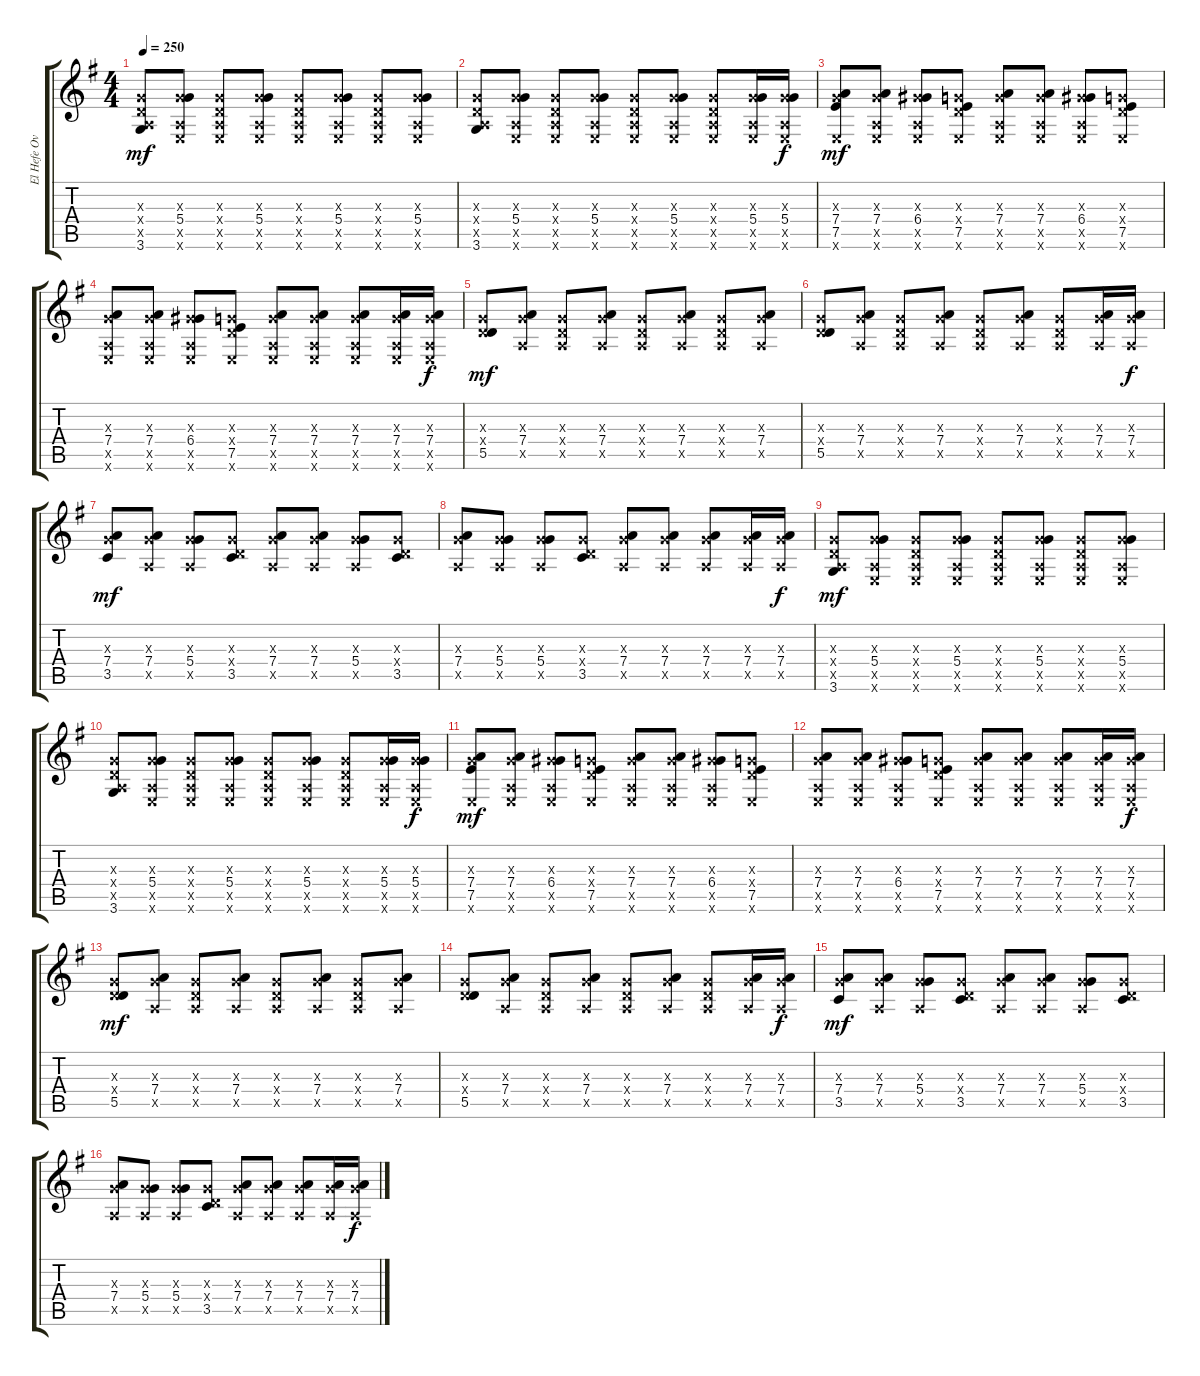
\track ("El Hefe Overdub" "El Hefe Ov") {instrument overdrivenguitar}
\staff {score tabs}
\tuning (E4 B3 G3 D3 A2 E2) {hide}
\ts (4 4)
\tempo 250
\clef g2
\ks eminor
(0.3{x} 0.4{x} 0.5{x} 3.6).8{dy mf} (0.3{x} 5.4 0.5{x} 0.6{x}).8 (0.3{x} 0.4{x} 0.5{x} 0.6{x}).8 (0.3{x} 5.4 0.5{x} 0.6{x}).8 (0.3{x} 0.4{x} 0.5{x} 0.6{x}).8 (0.3{x} 5.4 0.5{x} 0.6{x}).8 (0.3{x} 0.4{x} 0.5{x} 0.6{x}).8 (0.3{x} 5.4 0.5{x} 0.6{x}).8 |
(0.3{x} 0.4{x} 0.5{x} 3.6).8 (0.3{x} 5.4 0.5{x} 0.6{x}).8 (0.3{x} 0.4{x} 0.5{x} 0.6{x}).8 (0.3{x} 5.4 0.5{x} 0.6{x}).8 (0.3{x} 0.4{x} 0.5{x} 0.6{x}).8 (0.3{x} 5.4 0.5{x} 0.6{x}).8 (0.3{x} 0.4{x} 0.5{x} 0.6{x}).8 (0.3{x} 5.4 0.5{x} 0.6{x}).16 (0.3{x} 5.4 0.5{x} 0.6{x}).16{dy f} |
(0.3{x} 7.4 7.5 0.6{x}).8{dy mf} (0.3{x} 7.4 0.5{x} 0.6{x}).8 (0.3{x} 6.4 0.5{x} 0.6{x}).8 (0.3{x} 0.4{x} 7.5 0.6{x}).8 (0.3{x} 7.4 0.5{x} 0.6{x}).8 (0.3{x} 7.4 0.5{x} 0.6{x}).8 (0.3{x} 6.4 0.5{x} 0.6{x}).8 (0.3{x} 0.4{x} 7.5 0.6{x}).8 |
(0.3{x} 7.4 0.5{x} 0.6{x}).8 (0.3{x} 7.4 0.5{x} 0.6{x}).8 (0.3{x} 6.4 0.5{x} 0.6{x}).8 (0.3{x} 0.4{x} 7.5 0.6{x}).8 (0.3{x} 7.4 0.5{x} 0.6{x}).8 (0.3{x} 7.4 0.5{x} 0.6{x}).8 (0.3{x} 7.4 0.5{x} 0.6{x}).8 (0.3{x} 7.4 0.5{x} 0.6{x}).16 (0.3{x} 7.4 0.5{x} 0.6{x}).16{dy f} |
(0.3{x} 0.4{x} 5.5).8{dy mf} (0.3{x} 7.4 0.5{x}).8 (0.3{x} 0.4{x} 0.5{x}).8 (0.3{x} 7.4 0.5{x}).8 (0.3{x} 0.4{x} 0.5{x}).8 (0.3{x} 7.4 0.5{x}).8 (0.3{x} 0.4{x} 0.5{x}).8 (0.3{x} 7.4 0.5{x}).8 |
(0.3{x} 0.4{x} 5.5).8 (0.3{x} 7.4 0.5{x}).8 (0.3{x} 0.4{x} 0.5{x}).8 (0.3{x} 7.4 0.5{x}).8 (0.3{x} 0.4{x} 0.5{x}).8 (0.3{x} 7.4 0.5{x}).8 (0.3{x} 0.4{x} 0.5{x}).8 (0.3{x} 7.4 0.5{x}).16 (0.3{x} 7.4 0.5{x}).16{dy f} |
(0.3{x} 7.4 3.5).8{dy mf} (0.3{x} 7.4 0.5{x}).8 (0.3{x} 5.4 0.5{x}).8 (0.3{x} 0.4{x} 3.5).8 (0.3{x} 7.4 0.5{x}).8 (0.3{x} 7.4 0.5{x}).8 (0.3{x} 5.4 0.5{x}).8 (0.3{x} 0.4{x} 3.5).8 |
(0.3{x} 7.4 0.5{x}).8 (0.3{x} 5.4 0.5{x}).8 (0.3{x} 5.4 0.5{x}).8 (0.3{x} 0.4{x} 3.5).8 (0.3{x} 7.4 0.5{x}).8 (0.3{x} 7.4 0.5{x}).8 (0.3{x} 7.4 0.5{x}).8 (0.3{x} 7.4 0.5{x}).16 (0.3{x} 7.4 0.5{x}).16{dy f} |
(0.3{x} 0.4{x} 0.5{x} 3.6).8{dy mf} (0.3{x} 5.4 0.5{x} 0.6{x}).8 (0.3{x} 0.4{x} 0.5{x} 0.6{x}).8 (0.3{x} 5.4 0.5{x} 0.6{x}).8 (0.3{x} 0.4{x} 0.5{x} 0.6{x}).8 (0.3{x} 5.4 0.5{x} 0.6{x}).8 (0.3{x} 0.4{x} 0.5{x} 0.6{x}).8 (0.3{x} 5.4 0.5{x} 0.6{x}).8 |
(0.3{x} 0.4{x} 0.5{x} 3.6).8 (0.3{x} 5.4 0.5{x} 0.6{x}).8 (0.3{x} 0.4{x} 0.5{x} 0.6{x}).8 (0.3{x} 5.4 0.5{x} 0.6{x}).8 (0.3{x} 0.4{x} 0.5{x} 0.6{x}).8 (0.3{x} 5.4 0.5{x} 0.6{x}).8 (0.3{x} 0.4{x} 0.5{x} 0.6{x}).8 (0.3{x} 5.4 0.5{x} 0.6{x}).16 (0.3{x} 5.4 0.5{x} 0.6{x}).16{dy f} |
(0.3{x} 7.4 7.5 0.6{x}).8{dy mf} (0.3{x} 7.4 0.5{x} 0.6{x}).8 (0.3{x} 6.4 0.5{x} 0.6{x}).8 (0.3{x} 0.4{x} 7.5 0.6{x}).8 (0.3{x} 7.4 0.5{x} 0.6{x}).8 (0.3{x} 7.4 0.5{x} 0.6{x}).8 (0.3{x} 6.4 0.5{x} 0.6{x}).8 (0.3{x} 0.4{x} 7.5 0.6{x}).8 |
(0.3{x} 7.4 0.5{x} 0.6{x}).8 (0.3{x} 7.4 0.5{x} 0.6{x}).8 (0.3{x} 6.4 0.5{x} 0.6{x}).8 (0.3{x} 0.4{x} 7.5 0.6{x}).8 (0.3{x} 7.4 0.5{x} 0.6{x}).8 (0.3{x} 7.4 0.5{x} 0.6{x}).8 (0.3{x} 7.4 0.5{x} 0.6{x}).8 (0.3{x} 7.4 0.5{x} 0.6{x}).16 (0.3{x} 7.4 0.5{x} 0.6{x}).16{dy f} |
(0.3{x} 0.4{x} 5.5).8{dy mf} (0.3{x} 7.4 0.5{x}).8 (0.3{x} 0.4{x} 0.5{x}).8 (0.3{x} 7.4 0.5{x}).8 (0.3{x} 0.4{x} 0.5{x}).8 (0.3{x} 7.4 0.5{x}).8 (0.3{x} 0.4{x} 0.5{x}).8 (0.3{x} 7.4 0.5{x}).8 |
(0.3{x} 0.4{x} 5.5).8 (0.3{x} 7.4 0.5{x}).8 (0.3{x} 0.4{x} 0.5{x}).8 (0.3{x} 7.4 0.5{x}).8 (0.3{x} 0.4{x} 0.5{x}).8 (0.3{x} 7.4 0.5{x}).8 (0.3{x} 0.4{x} 0.5{x}).8 (0.3{x} 7.4 0.5{x}).16 (0.3{x} 7.4 0.5{x}).16{dy f} |
(0.3{x} 7.4 3.5).8{dy mf} (0.3{x} 7.4 0.5{x}).8 (0.3{x} 5.4 0.5{x}).8 (0.3{x} 0.4{x} 3.5).8 (0.3{x} 7.4 0.5{x}).8 (0.3{x} 7.4 0.5{x}).8 (0.3{x} 5.4 0.5{x}).8 (0.3{x} 0.4{x} 3.5).8 |
(0.3{x} 7.4 0.5{x}).8 (0.3{x} 5.4 0.5{x}).8 (0.3{x} 5.4 0.5{x}).8 (0.3{x} 0.4{x} 3.5).8 (0.3{x} 7.4 0.5{x}).8 (0.3{x} 7.4 0.5{x}).8 (0.3{x} 7.4 0.5{x}).8 (0.3{x} 7.4 0.5{x}).16 (0.3{x} 7.4 0.5{x}).16{dy f}
